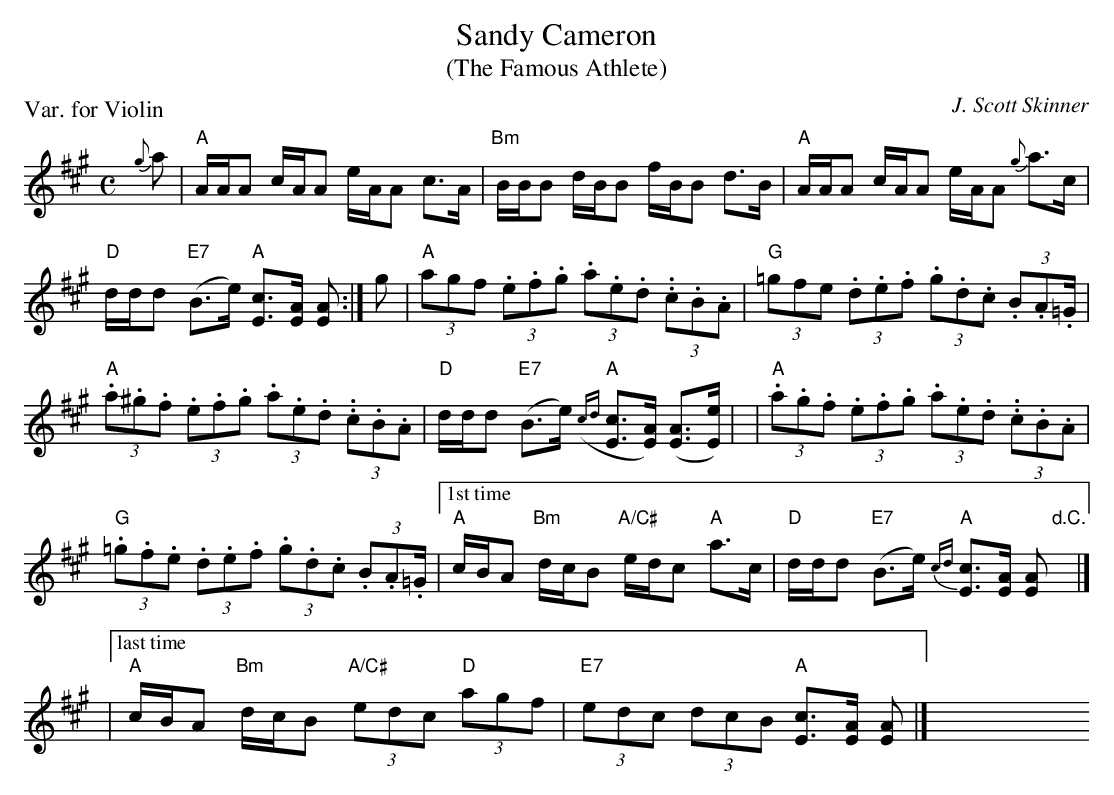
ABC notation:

X:1
T: Sandy Cameron
T: (The Famous Athlete)
C: J. Scott Skinner
P: Var. for Violin
M: C
L: 1/16
K: A
{g}a2 | "A"AAA2 cAA2 eAA2 kc3A | "Bm"BBB2 dBB2 fBB2 kd3B | "A"AAA2 cAA2 eAA2 {g}ka3c|
"D"ddd2 "E7"(B3e) "A"[c3E3][AE] [A2E2] :|g2| "A"(3a2g2f2 (3.e2.f2.g2 (3.a2.e2.d2. (3.c2.B2.A2 \
| "G"(3=g2f2e2 (3.d2.e2.f2 (3.g2.d2.c2 (3.B2.A2.=G|
"A"(3.a2.^g2.f2 (3.e2.f2.g2 (3.a2.e2.d2. (3.c2.B2.A2| "D"ddd2 "E7"(B3e) "A"({cd}[c3E3][AE]) ([A3E3][eE]) |\
| "A"(3.a2.g2.f2 (3.e2.f2.g2 (3.a2.e2.d2. (3.c2.B2.A2|
"G"(3.=g2.f2.e2 (3.d2.e2.f2 (3.g2.d2.c2 (3.B2.A2.=G \
|["1st time""A"cBA2 "Bm"dcB2 "A/C#"edc2 "A"a3c | "D"ddd2 "E7"(B3e) "A"{cd}[c3E3][AE] [A2E2] "d.C."y|]
|["last time""A"cBA2 "Bm"dcB2 "A/C#"(3e2d2c2 "D"(3a2g2f2 \
| "E7"(3e2d2c2 (3d2c2B2 "A"[c3E3][AE] [A2E2] |]\
y8 y8 y8 y8 y8 y8 y8 y8 y8 y8 y8 y8
